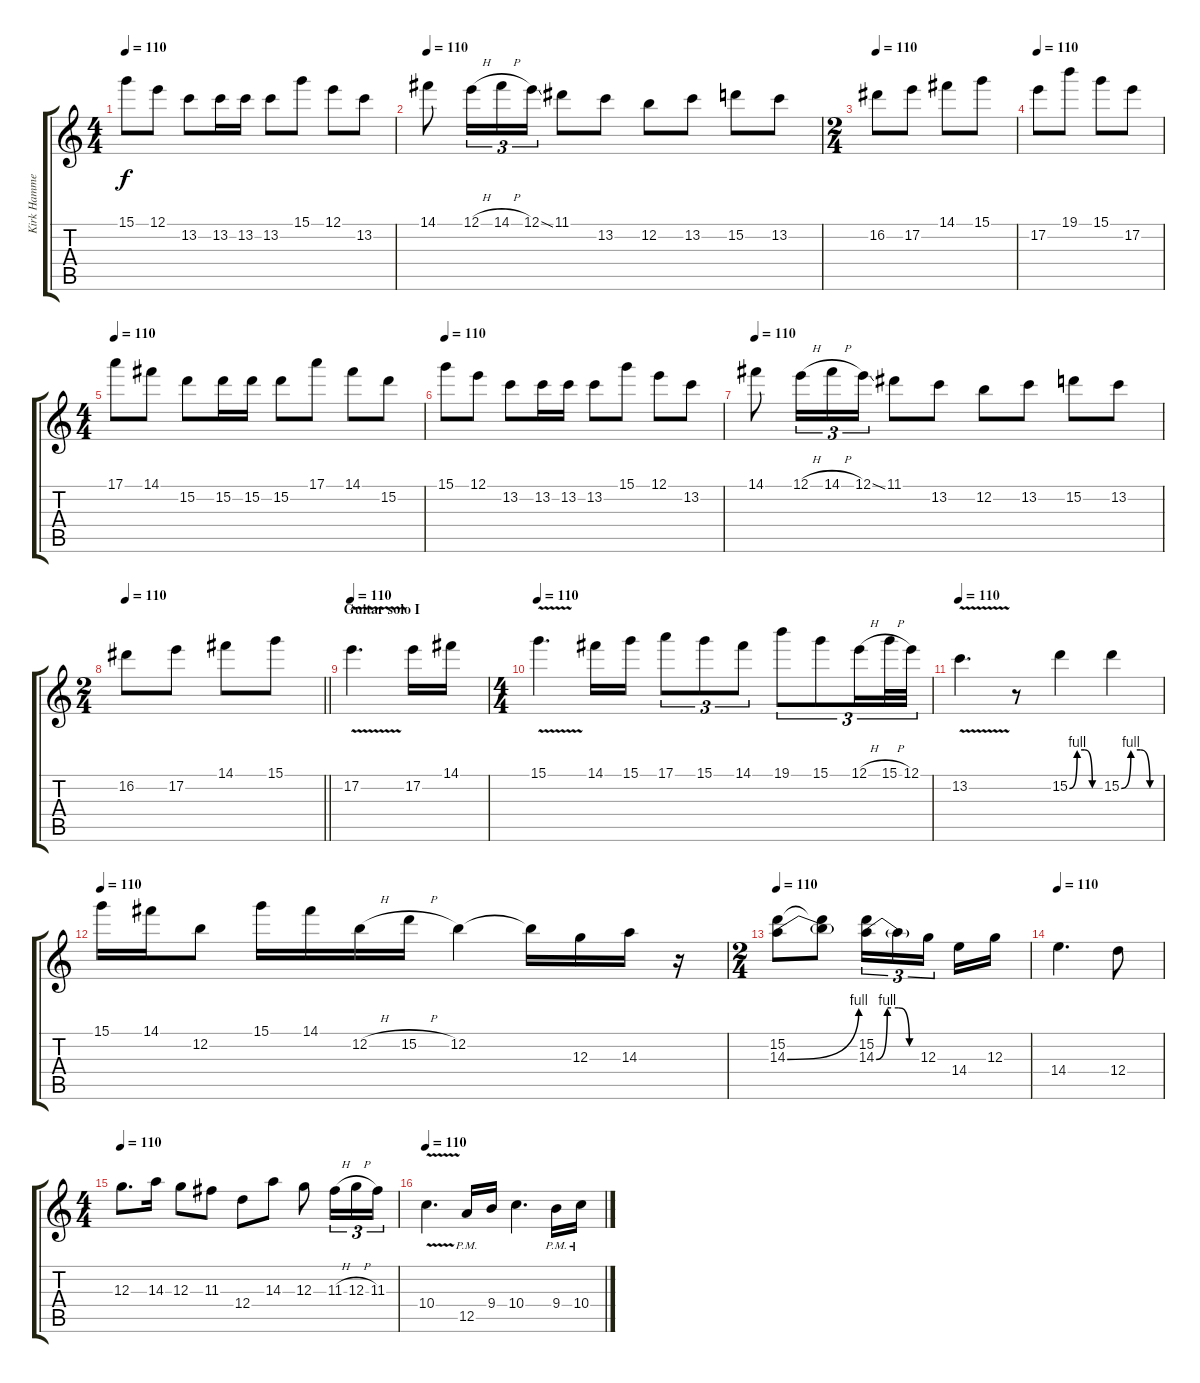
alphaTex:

\track ("Kirk Hammet" "Kirk Hamme") {instrument distortionguitar}
\staff {score tabs}
\tuning (E4 B3 G3 D3 A2 E2) {hide}
\ts (4 4)
\tempo 110
\clef g2
\ks c
15.1.8{dy f} 12.1.8 13.2.8 13.2.16 13.2.16 13.2.8 15.1.8 12.1.8 13.2.8 |
\tempo 110
14.1.8 12.1{h}.16{tu (3 2)} 14.1{h}.16{tu (3 2)} 12.1{ss}.16{tu (3 2)} 11.1.8 13.2.8 12.2.8 13.2.8 15.2.8 13.2.8 |
\ts (2 4)
\tempo 110
16.2.8 17.2.8 14.1.8 15.1.8 |
\tempo 110
17.2.8{balance 8} 19.1.8 15.1.8 17.2.8 |
\ts (4 4)
\tempo 110
17.1.8 14.1.8 15.2.8 15.2.16 15.2.16 15.2.8 17.1.8 14.1.8 15.2.8 |
\tempo 110
15.1.8 12.1.8 13.2.8 13.2.16 13.2.16 13.2.8 15.1.8 12.1.8 13.2.8 |
\tempo 110
14.1.8 12.1{h}.16{tu (3 2)} 14.1{h}.16{tu (3 2)} 12.1{ss}.16{tu (3 2)} 11.1.8 13.2.8 12.2.8 13.2.8 15.2.8 13.2.8 |
\ts (2 4)
\tempo 110
\barLineRight lightlight
16.2.8 17.2.8 14.1.8 15.1.8 |
\section ("" "Guitar solo I")
\tempo 110
17.2{v}.4{d} 17.2.16 14.1.16 |
\ts (4 4)
\tempo 110
15.1{v}.4{d} 14.1.16 15.1.16 17.1.8{tu (3 2)} 15.1.8{tu (3 2)} 14.1.8{tu (3 2)} 19.1.8{tu (3 2)} 15.1.8{tu (3 2)} 12.1{h}.16{tu (3 2)} 15.1{h}.32{tu (3 2)} 12.1.32{tu (3 2)} |
\tempo 110
13.2{v}.4{d} r.8 15.2{be (custom 0 0 15 4 30 4 45 0 60 0)}.4 15.2{be (custom 0 0 15 4 30 4 45 0 60 0)}.4 |
\tempo 110
15.1.16 14.1.16 12.2.8 15.1.16 14.1.16 12.2{h}.16 15.2{h}.16 12.2.4 12.2{t}.16 12.3.16 14.3.16 r.16 |
\ts (2 4)
\tempo 110
(15.2 14.3{be (bend 0 0 60 4)}).8 (15.2{t} 14.3{t}).8 (15.2 14.3{be (custom 0 0 15 4 30 4 45 0 60 0)}).16{tu (3 2)} 14.3{t}.16{tu (3 2)} 12.3.16{tu (3 2) beam splitsecondary} 14.4.16 12.3.16 |
\tempo 110
14.4.4{d} 12.4.8 |
\ts (4 4)
\tempo 110
12.3.8{d} 14.3.16 12.3.8 11.3.8 12.4.8 14.3.8 12.3.8 11.3{h}.16{tu (3 2)} 12.3{h}.16{tu (3 2)} 11.3.16{tu (3 2)} |
\tempo 110
10.4{v}.4{d} 12.5{pm}.16 9.4.16 10.4.4{d} 9.4{pm}.16 10.4{pm}.16
